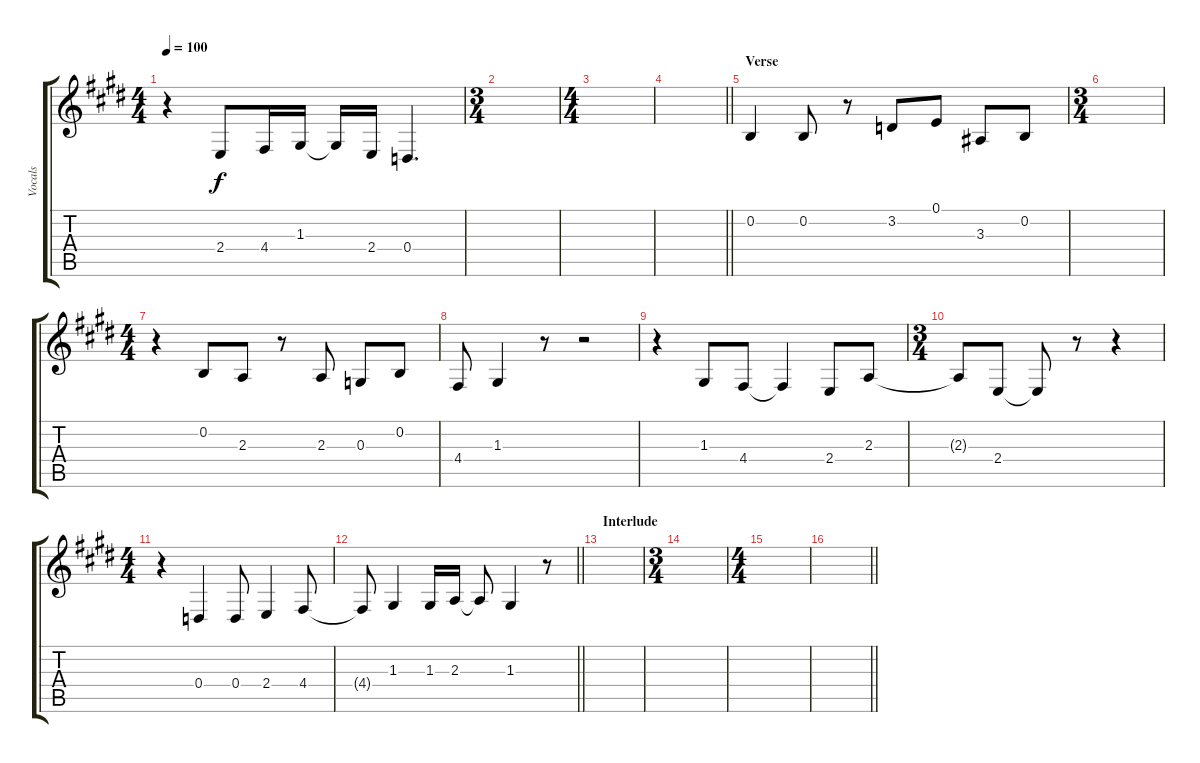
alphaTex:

\track ("Vocals" "Vocals") {instrument clarinet}
\staff {score tabs}
\tuning (E4 B3 G3 D3 A2 E2) {hide}
\ts (4 4)
\tempo 100
\clef g2
\ks e
r.4{dy f} 2.4.8 4.4.16 1.3.16 1.3{t}.16 2.4.16 0.4.4{d} |
\ts (3 4)
|
\ts (4 4)
|
\barLineRight lightlight
|
\section ("" "Verse")
0.2.4 0.2.8 r.8 3.2.8 0.1.8 3.3.8 0.2.8 |
\ts (3 4)
|
\ts (4 4)
r.4 0.2.8 2.3.8 r.8 2.3.8 0.3.8 0.2.8 |
4.4.8 1.3.4 r.8 r.2 |
r.4 1.3.8 4.4.8 4.4{t}.4 2.4.8 2.3.8 |
\ts (3 4)
2.3{t}.8 2.4.8 2.4{t}.8 r.8 r.4 |
\ts (4 4)
r.4 0.4.4 0.4.8 2.4.4 4.4.8 |
\barLineRight lightlight
4.4{t}.8 1.3.4 1.3.16 2.3.16 2.3{t}.8 1.3.4 r.8 |
\section ("" "Interlude")
|
\ts (3 4)
|
\ts (4 4)
|
\barLineRight lightlight
